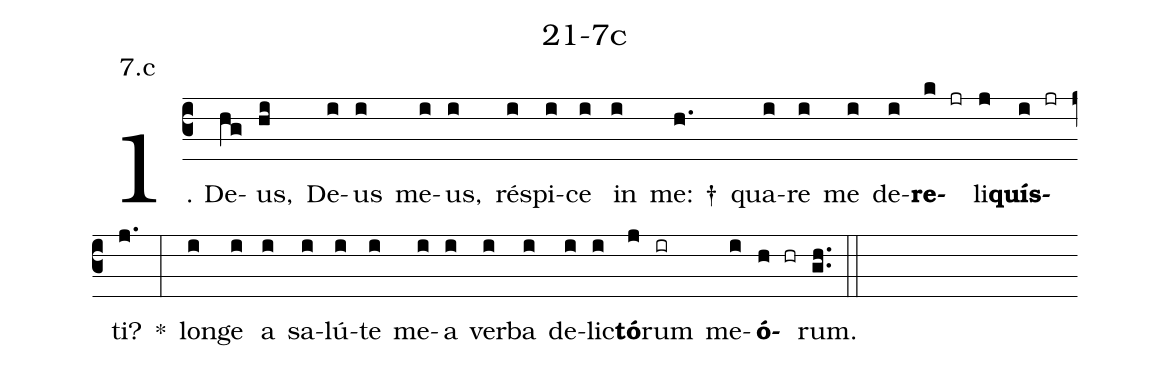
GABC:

name: 21-7c;
annotation: 7.c;
%%
(c3)1. De(hg)us,(hi) De(i)us(i) me(i)us,(i) ré(i)spi(i)ce(i) in(i) me: †(h.) qua(i)re(i) me(i) de(i)<b>re</b>(k jr)li(j)<b>quís</b>(i jr)ti?(j.) *(:) lon(i)ge(i) a(i) sa(i)lú(i)te(i) me(i)a(i) ver(i)ba(i) de(i)lic(i)<b>tó</b>(j)rum(ir) me(i)<b>ó</b>(h hr)rum.(gh..) (::)
